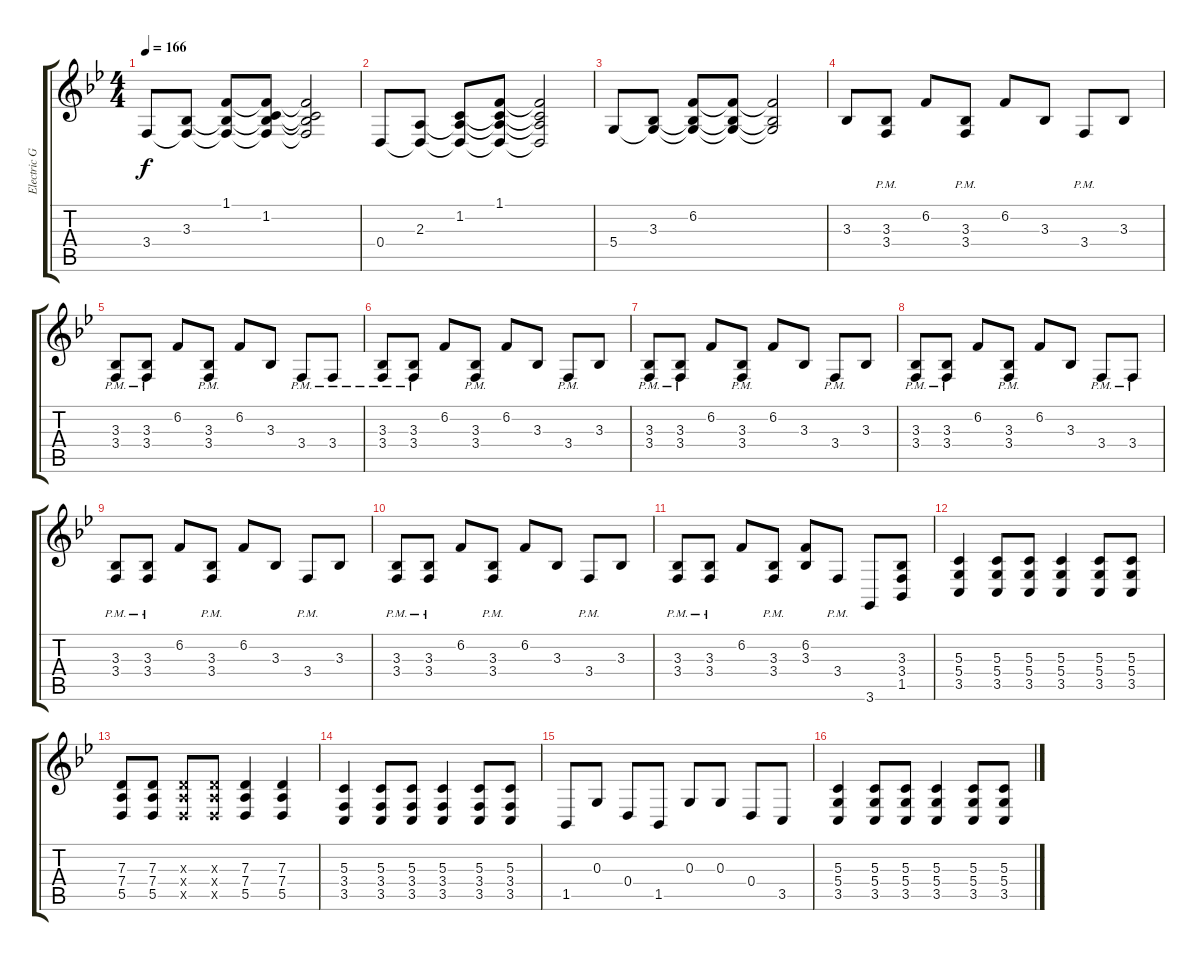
\track ("Electric Guitar" "Electric G") {instrument choiraahs}
\staff {score tabs}
\tuning (E4 B3 G3 D3 A2 E2) {hide}
\ts (4 4)
\tempo 166
\clef g2
\ks gminor
3.4.8{dy f} (3.3 3.4{t}).8 (1.1 3.3{t} 3.4{t}).8 (1.1{t} 1.2 3.3{t} 3.4{t}).8 (1.1{t} 1.2{t} 3.3{t} 3.4{t}).2 |
0.4.8 (2.3 0.4{t}).8 (1.2 2.3{t} 0.4{t}).8 (1.1 1.2{t} 2.3{t} 0.4{t}).8 (1.1{t} 1.2{t} 2.3{t} 0.4{t}).2 |
5.4.8 (3.3 5.4{t}).8 (6.2 3.3{t} 5.4{t}).8 (6.2{t} 3.3{t} 5.4{t}).8 (6.2{t} 3.3{t} 5.4{t}).2 |
3.3.8 (3.3{pm} 3.4{pm}).8 6.2.8 (3.3{pm} 3.4{pm}).8 6.2.8 3.3.8 3.4{pm}.8 3.3.8 |
(3.3{pm} 3.4{pm}).8 (3.3{pm} 3.4{pm}).8 6.2.8 (3.3{pm} 3.4{pm}).8 6.2.8 3.3.8 3.4{pm}.8 3.4{pm}.8 |
(3.3{pm} 3.4{pm}).8 (3.3{pm} 3.4{pm}).8 6.2.8 (3.3{pm} 3.4{pm}).8 6.2.8 3.3.8 3.4{pm}.8 3.3.8 |
(3.3{pm} 3.4{pm}).8 (3.3{pm} 3.4{pm}).8 6.2.8 (3.3{pm} 3.4{pm}).8 6.2.8 3.3.8 3.4{pm}.8 3.3.8 |
(3.3{pm} 3.4{pm}).8 (3.3{pm} 3.4{pm}).8 6.2.8 (3.3{pm} 3.4{pm}).8 6.2.8 3.3.8 3.4{pm}.8 3.4{pm}.8 |
(3.3{pm} 3.4{pm}).8 (3.3{pm} 3.4{pm}).8 6.2.8 (3.3{pm} 3.4{pm}).8 6.2.8 3.3.8 3.4{pm}.8 3.3.8 |
(3.3{pm} 3.4{pm}).8 (3.3{pm} 3.4{pm}).8 6.2.8 (3.3{pm} 3.4{pm}).8 6.2.8 3.3.8 3.4{pm}.8 3.3.8 |
(3.3{pm} 3.4{pm}).8 (3.3{pm} 3.4{pm}).8 6.2.8 (3.3{pm} 3.4{pm}).8 (6.2 3.3).8 3.4{pm}.8 3.6.8 (3.3 3.4 1.5).8 |
(5.3 5.4 3.5).4 (5.3 5.4 3.5).8 (5.3 5.4 3.5).8 (5.3 5.4 3.5).4 (5.3 5.4 3.5).8 (5.3 5.4 3.5).8 |
(7.3 7.4 5.5).8 (7.3 7.4 5.5).8 (7.3{x} 7.4{x} 5.5{x}).8 (7.3{x} 7.4{x} 5.5{x}).8 (7.3 7.4 5.5).4 (7.3 7.4 5.5).4 |
(5.3 3.4 3.5).4 (5.3 3.4 3.5).8 (5.3 3.4 3.5).8 (5.3 3.4 3.5).4 (5.3 3.4 3.5).8 (5.3 3.4 3.5).8 |
1.5.8 0.3.8 0.4.8 1.5.8 0.3.8 0.3.8 0.4.8 3.5.8 |
(5.3 5.4 3.5).4 (5.3 5.4 3.5).8 (5.3 5.4 3.5).8 (5.3 5.4 3.5).4 (5.3 5.4 3.5).8 (5.3 5.4 3.5).8
